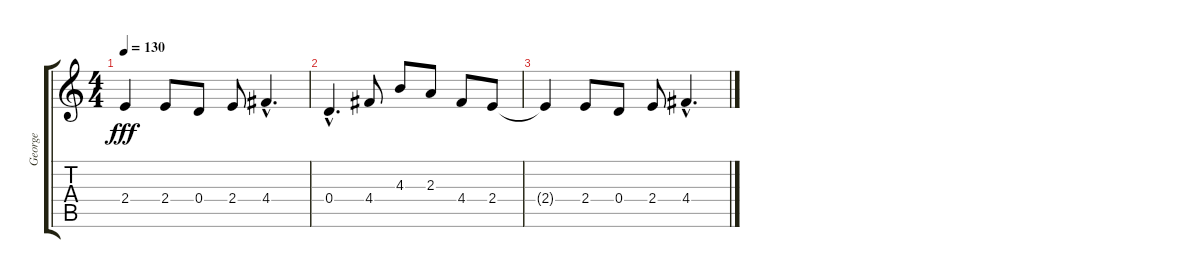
\track ("George" "George") {instrument electricguitarclean}
\staff {score tabs}
\tuning (E4 B3 G3 D3 A2 E2) {hide}
\ts (4 4)
\tempo 130
\clef g2
\ks c
2.4{t}.4{dy fff} 2.4.8 0.4.8 2.4.8 4.4{hac}.4{d} |
0.4{hac}.4{d} 4.4.8 4.3.8 2.3.8 4.4.8 2.4.8 |
2.4{t}.4 2.4.8 0.4.8 2.4.8 4.4{hac}.4{d}
